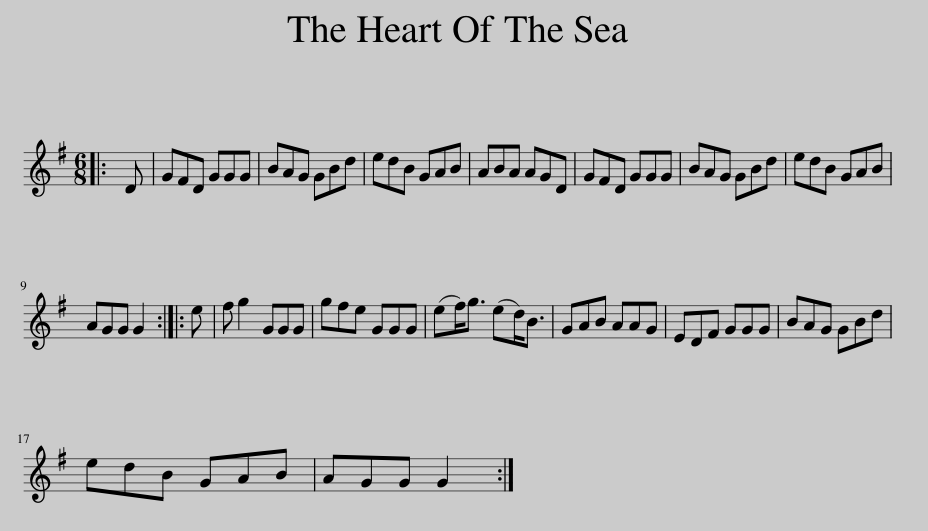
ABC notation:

X:1
L:1/8
M:6/8
I:linebreak $
K:G
V:1 treble
V:1
|: D | GFD GGG | BAG GBd | edB GAB | ABA AGD | %5
 GFD GGG | BAG GBd | edB GAB |$ AGG G2 :: e | %10
 f g2 GGG | gfe GGG | (ef<)g (ed<)B | GAB AAG | EDF GGG | %15
 BAG GBd |$ edB GAB | AGG G2 :| %18
